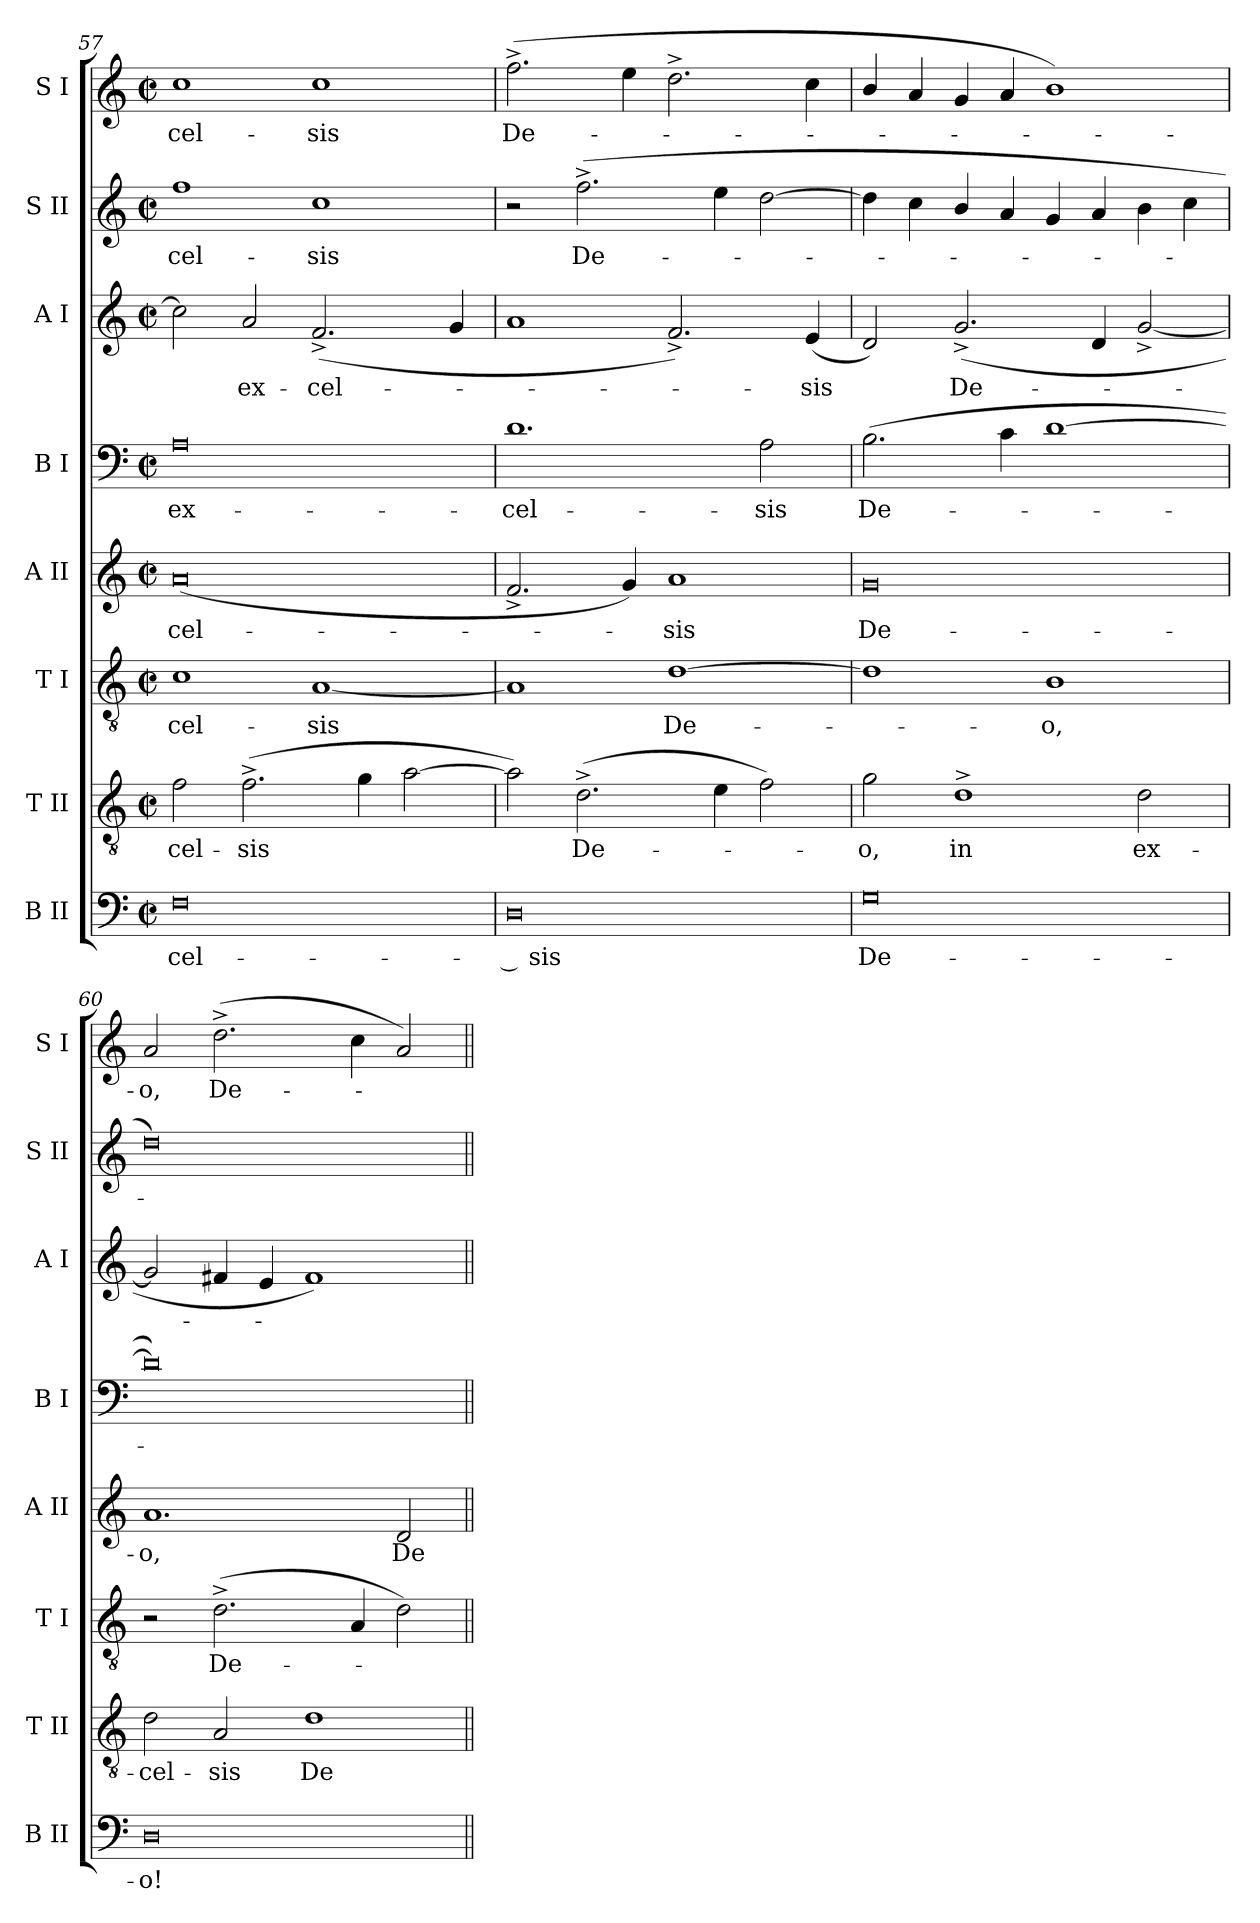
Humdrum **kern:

**kern	**text	**kern	**text	**kern	**text	**kern	**text	**kern	**text	**kern	**text	**kern	**text	**kern	**text
*part8	*part8	*part7	*part7	*part6	*part6	*part5	*part5	*part4	*part4	*part3	*part3	*part2	*part2	*part1	*part1
*staff8	*staff8	*staff7	*staff7	*staff6	*staff6	*staff5	*staff5	*staff4	*staff4	*staff3	*staff3	*staff2	*staff2	*staff1	*staff1
*I"B II	*	*I"T II	*	*I"T I	*	*I"A II	*	*I"B I	*	*I"A I	*	*I"S II	*	*I"S I	*
*I'B II	*	*I'T II	*	*I'T I	*	*I'A II	*	*I'B I	*	*I'A I	*	*I'S II	*	*I'S I	*
*clefF4	*	*clefGv2	*	*clefGv2	*	*clefG2	*	*clefF4	*	*clefG2	*	*clefG2	*	*clefG2	*
*k[]	*	*k[]	*	*k[]	*	*k[]	*	*k[]	*	*k[]	*	*k[]	*	*k[]	*
*C:	*	*C:	*	*C:	*	*C:	*	*C:	*	*C:	*	*C:	*	*C:	*
*M4/2	*	*M4/2	*	*M4/2	*	*M4/2	*	*M4/2	*	*M4/2	*	*M4/2	*	*M4/2	*
*met(c|)	*	*met(c|)	*	*met(c|)	*	*met(c|)	*	*met(c|)	*	*met(c|)	*	*met(c|)	*	*met(c|)	*
=57	=57	=57	=57	=57	=57	=57	=57	=57	=57	=57	=57	=57	=57	=57	=57
!	!LO:LY:b	!	!LO:LY:b	!	!LO:LY:b	!	!LO:LY:b	!	!LO:LY:b	!	!	!	!LO:LY:b	!	!LO:LY:b
0F	-cel-	2f	-cel-	1c	-cel-	(<0a	-cel-	0A	ex-	2cc]	.	1ff	-cel-	1cc	-cel-
!	!	!	!LO:LY:b	!	!	!	!	!	!	!	!LO:LY:b	!	!	!	!
.	.	(>2.f^	-sis	.	.	.	.	.	.	2a	ex-	.	.	.	.
!	!	!	!	!	!LO:LY:b	!	!	!	!	!	!LO:LY:b	!	!LO:LY:b	!	!LO:LY:b
.	.	.	.	[1A	-sis	.	.	.	.	(<2.f^	-cel-	1cc	-sis	1cc	-sis
.	.	4g	.	.	.	.	.	.	.	.	.	.	.	.	.
.	.	[2a	.	.	.	.	.	.	.	.	.	.	.	.	.
.	.	.	.	.	.	.	.	.	.	4g	.	.	.	.	.
=58	=58	=58	=58	=58	=58	=58	=58	=58	=58	=58	=58	=58	=58	=58	=58
!	!LO:LY:b	!	!	!	!	!	!	!	!LO:LY:b	!	!	!	!	!	!LO:LY:b
0D	-­ sis	2a])	.	1A]	.	2.f^	.	1.d	-cel-	1a	.	2r	.	(>2.ff^	De-
!	!	!	!LO:LY:b	!	!	!	!	!	!	!	!	!	!LO:LY:b	!	!
.	.	(>2.d^	De-	.	.	.	.	.	.	.	.	(>2.ff^	De-	.	.
.	.	.	.	.	.	4g)	.	.	.	.	.	.	.	4ee	.
!	!	!	!	!	!LO:LY:b	!	!LO:LY:b	!	!	!	!	!	!	!	!
.	.	.	.	[1d	De-	1a	sis	.	.	2.f^)	.	.	.	2.dd^	.
.	.	4e	.	.	.	.	.	.	.	.	.	4ee	.	.	.
!	!	!	!	!	!	!	!	!	!LO:LY:b	!	!	!	!	!	!
.	.	2f)	.	.	.	.	.	2A	-sis	.	.	[2dd	.	.	.
!	!	!	!	!	!	!	!	!	!	!	!LO:LY:b	!	!	!	!
.	.	.	.	.	.	.	.	.	.	(<4e	sis	.	.	4cc	.
=59	=59	=59	=59	=59	=59	=59	=59	=59	=59	=59	=59	=59	=59	=59	=59
!	!LO:LY:b	!	!LO:LY:b	!	!	!	!LO:LY:b	!	!LO:LY:b	!	!	!	!	!	!
0G	De-	2g	o,	1d]	.	0g	De-	(>2.B	De-	2d)	.	4dd]	.	4b/	.
.	.	.	.	.	.	.	.	.	.	.	.	4cc	.	4a	.
!	!	!	!LO:LY:b	!	!	!	!	!	!	!	!LO:LY:b	!	!	!	!
.	.	1d^	in	.	.	.	.	.	.	(<2.g^	De-	4b/	.	4g	.
.	.	.	.	.	.	.	.	4c	.	.	.	4a	.	4a	.
!	!	!	!	!	!LO:LY:b	!	!	!	!	!	!	!	!	!	!
.	.	.	.	1B	o,	.	.	[1d	.	.	.	4g	.	1b)	.
.	.	.	.	.	.	.	.	.	.	4d	.	4a	.	.	.
!	!	!	!LO:LY:b	!	!	!	!	!	!	!	!	!	!	!	!
.	.	2d	ex-	.	.	.	.	.	.	[2g^	.	4b	.	.	.
.	.	.	.	.	.	.	.	.	.	.	.	4cc	.	.	.
=60	=60	=60	=60	=60	=60	=60	=60	=60	=60	=60	=60	=60	=60	=60	=60
!	!LO:LY:b	!	!LO:LY:b	!	!	!	!LO:LY:b	!	!	!	!	!	!	!	!LO:LY:b
0D	-o!	2d	-cel-	2r	.	1.a	-o,	0d])	.	2g]	.	0dd)	.	2a	o,
!	!	!	!LO:LY:b	!	!LO:LY:b	!	!	!	!	!	!	!	!	!	!LO:LY:b
.	.	2A	-sis	(<2.d^	De-	.	.	.	.	4f#X	.	.	.	(>2.dd^	De-
.	.	.	.	.	.	.	.	.	.	4e	.	.	.	.	.
!	!	!	!LO:LY:b	!	!	!	!	!	!	!	!	!	!	!	!
.	.	1d	De-	.	.	.	.	.	.	1f#)	.	.	.	.	.
.	.	.	.	4A	.	.	.	.	.	.	.	.	.	4cc	.
!	!	!	!	!	!	!	!LO:LY:b	!	!	!	!	!	!	!	!
.	.	.	.	2d)	.	2d	De-	.	.	.	.	.	.	2a)	.
=||	=||	=||	=||	=||	=||	=||	=||	=||	=||	=||	=||	=||	=||	=||	=||
*-	*-	*-	*-	*-	*-	*-	*-	*-	*-	*-	*-	*-	*-	*-	*-
